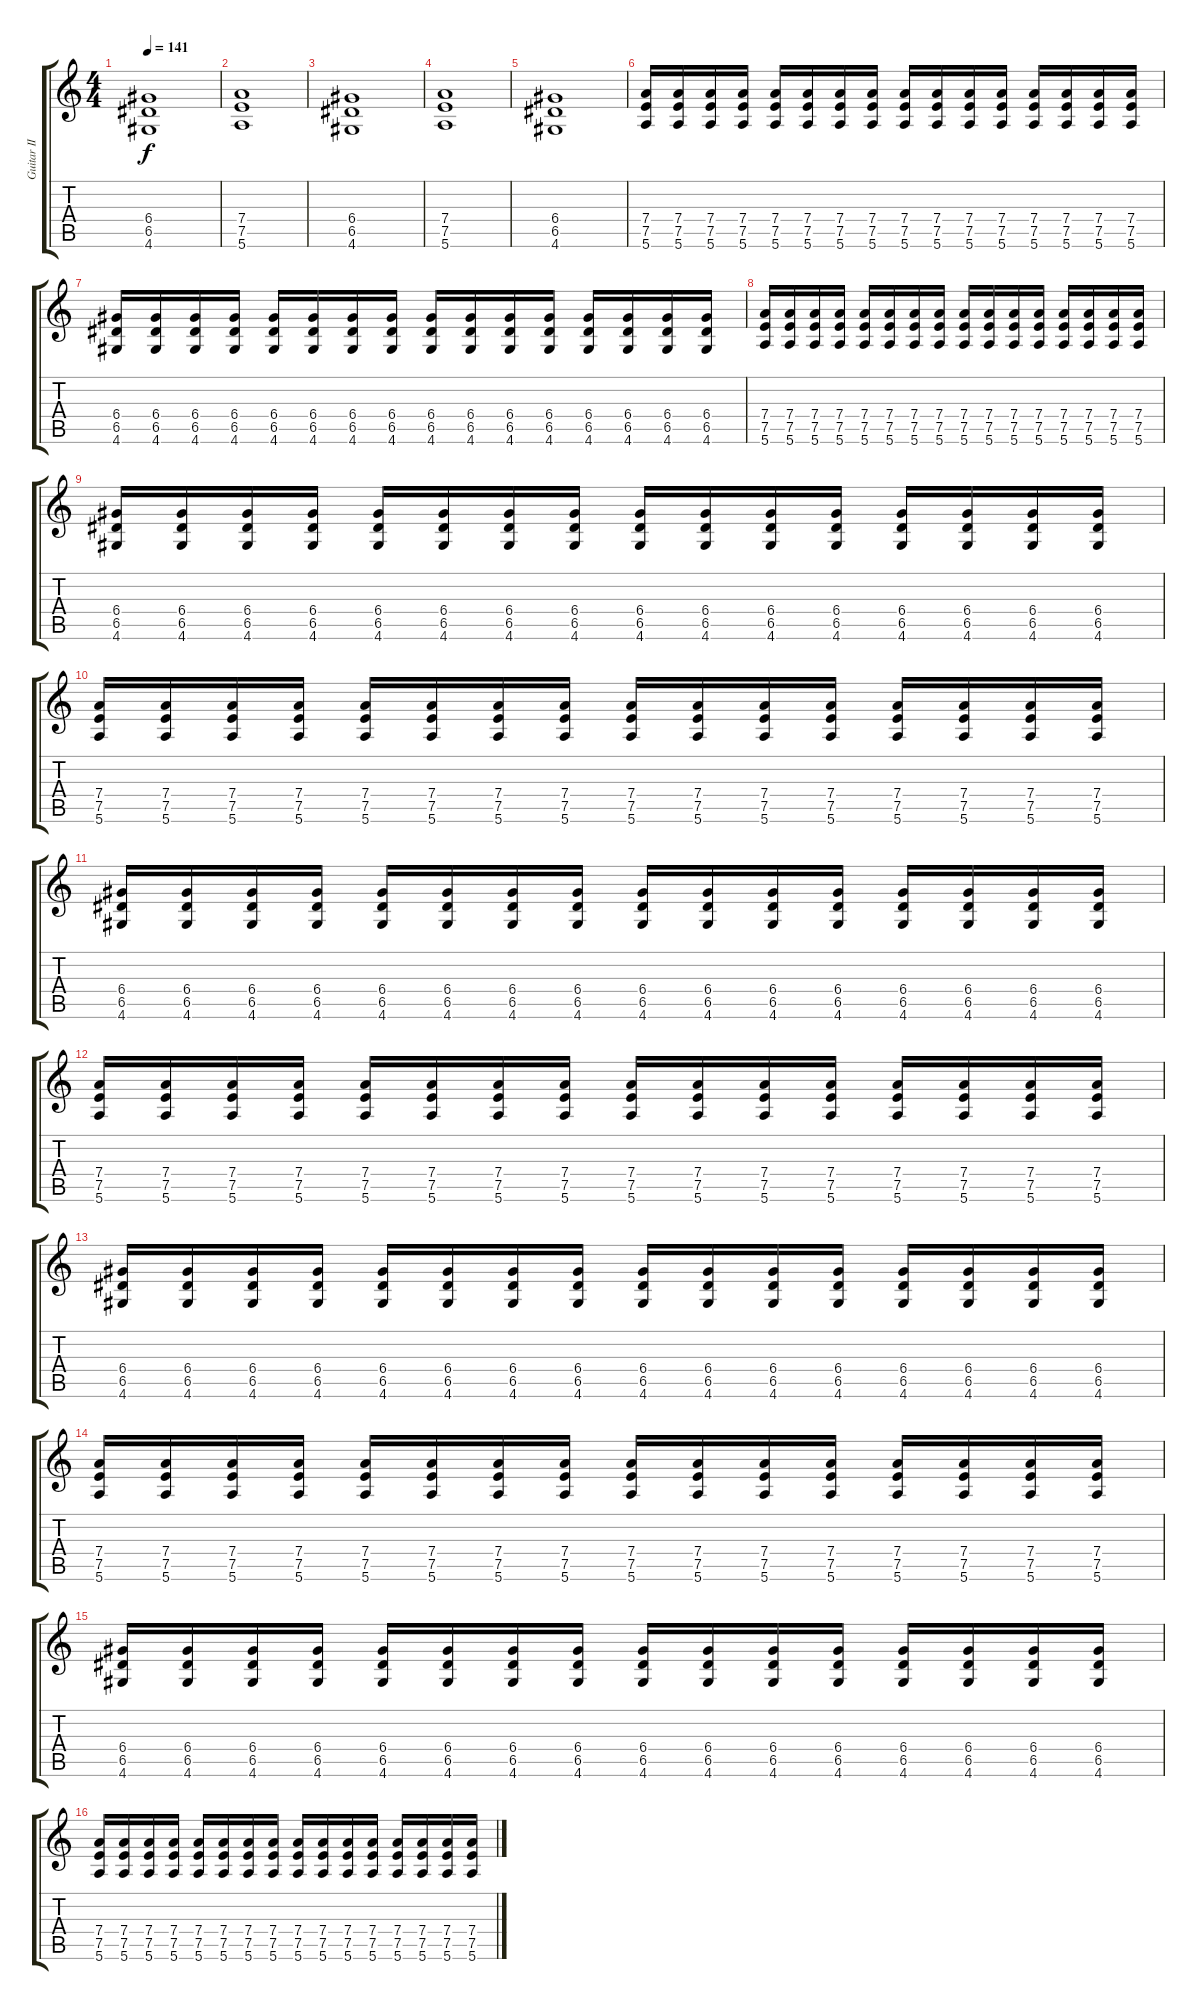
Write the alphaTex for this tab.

\track ("Guitar II" "Guitar II") {instrument distortionguitar}
\staff {score tabs}
\tuning (E4 B3 G3 D3 A2 E2) {hide}
\ts (4 4)
\tempo 141
\clef g2
\ks c
(6.4 6.5 4.6).1{dy f} |
(7.4 7.5 5.6).1 |
(6.4 6.5 4.6).1 |
(7.4 7.5 5.6).1 |
(6.4 6.5 4.6).1 |
(7.4 7.5 5.6).16 (7.4 7.5 5.6).16 (7.4 7.5 5.6).16 (7.4 7.5 5.6).16 (7.4 7.5 5.6).16 (7.4 7.5 5.6).16 (7.4 7.5 5.6).16 (7.4 7.5 5.6).16 (7.4 7.5 5.6).16 (7.4 7.5 5.6).16 (7.4 7.5 5.6).16 (7.4 7.5 5.6).16 (7.4 7.5 5.6).16 (7.4 7.5 5.6).16 (7.4 7.5 5.6).16 (7.4 7.5 5.6).16 |
(6.4 6.5 4.6).16 (6.4 6.5 4.6).16 (6.4 6.5 4.6).16 (6.4 6.5 4.6).16 (6.4 6.5 4.6).16 (6.4 6.5 4.6).16 (6.4 6.5 4.6).16 (6.4 6.5 4.6).16 (6.4 6.5 4.6).16 (6.4 6.5 4.6).16 (6.4 6.5 4.6).16 (6.4 6.5 4.6).16 (6.4 6.5 4.6).16 (6.4 6.5 4.6).16 (6.4 6.5 4.6).16 (6.4 6.5 4.6).16 |
(7.4 7.5 5.6).16 (7.4 7.5 5.6).16 (7.4 7.5 5.6).16 (7.4 7.5 5.6).16 (7.4 7.5 5.6).16 (7.4 7.5 5.6).16 (7.4 7.5 5.6).16 (7.4 7.5 5.6).16 (7.4 7.5 5.6).16 (7.4 7.5 5.6).16 (7.4 7.5 5.6).16 (7.4 7.5 5.6).16 (7.4 7.5 5.6).16 (7.4 7.5 5.6).16 (7.4 7.5 5.6).16 (7.4 7.5 5.6).16 |
(6.4 6.5 4.6).16 (6.4 6.5 4.6).16 (6.4 6.5 4.6).16 (6.4 6.5 4.6).16 (6.4 6.5 4.6).16 (6.4 6.5 4.6).16 (6.4 6.5 4.6).16 (6.4 6.5 4.6).16 (6.4 6.5 4.6).16 (6.4 6.5 4.6).16 (6.4 6.5 4.6).16 (6.4 6.5 4.6).16 (6.4 6.5 4.6).16 (6.4 6.5 4.6).16 (6.4 6.5 4.6).16 (6.4 6.5 4.6).16 |
(7.4 7.5 5.6).16 (7.4 7.5 5.6).16 (7.4 7.5 5.6).16 (7.4 7.5 5.6).16 (7.4 7.5 5.6).16 (7.4 7.5 5.6).16 (7.4 7.5 5.6).16 (7.4 7.5 5.6).16 (7.4 7.5 5.6).16 (7.4 7.5 5.6).16 (7.4 7.5 5.6).16 (7.4 7.5 5.6).16 (7.4 7.5 5.6).16 (7.4 7.5 5.6).16 (7.4 7.5 5.6).16 (7.4 7.5 5.6).16 |
(6.4 6.5 4.6).16 (6.4 6.5 4.6).16 (6.4 6.5 4.6).16 (6.4 6.5 4.6).16 (6.4 6.5 4.6).16 (6.4 6.5 4.6).16 (6.4 6.5 4.6).16 (6.4 6.5 4.6).16 (6.4 6.5 4.6).16 (6.4 6.5 4.6).16 (6.4 6.5 4.6).16 (6.4 6.5 4.6).16 (6.4 6.5 4.6).16 (6.4 6.5 4.6).16 (6.4 6.5 4.6).16 (6.4 6.5 4.6).16 |
(7.4 7.5 5.6).16 (7.4 7.5 5.6).16 (7.4 7.5 5.6).16 (7.4 7.5 5.6).16 (7.4 7.5 5.6).16 (7.4 7.5 5.6).16 (7.4 7.5 5.6).16 (7.4 7.5 5.6).16 (7.4 7.5 5.6).16 (7.4 7.5 5.6).16 (7.4 7.5 5.6).16 (7.4 7.5 5.6).16 (7.4 7.5 5.6).16 (7.4 7.5 5.6).16 (7.4 7.5 5.6).16 (7.4 7.5 5.6).16 |
(6.4 6.5 4.6).16 (6.4 6.5 4.6).16 (6.4 6.5 4.6).16 (6.4 6.5 4.6).16 (6.4 6.5 4.6).16 (6.4 6.5 4.6).16 (6.4 6.5 4.6).16 (6.4 6.5 4.6).16 (6.4 6.5 4.6).16 (6.4 6.5 4.6).16 (6.4 6.5 4.6).16 (6.4 6.5 4.6).16 (6.4 6.5 4.6).16 (6.4 6.5 4.6).16 (6.4 6.5 4.6).16 (6.4 6.5 4.6).16 |
(7.4 7.5 5.6).16{volume 10} (7.4 7.5 5.6).16 (7.4 7.5 5.6).16 (7.4 7.5 5.6).16 (7.4 7.5 5.6).16 (7.4 7.5 5.6).16 (7.4 7.5 5.6).16 (7.4 7.5 5.6).16 (7.4 7.5 5.6).16 (7.4 7.5 5.6).16 (7.4 7.5 5.6).16 (7.4 7.5 5.6).16 (7.4 7.5 5.6).16 (7.4 7.5 5.6).16 (7.4 7.5 5.6).16 (7.4 7.5 5.6).16 |
(6.4 6.5 4.6).16 (6.4 6.5 4.6).16 (6.4 6.5 4.6).16 (6.4 6.5 4.6).16 (6.4 6.5 4.6).16 (6.4 6.5 4.6).16 (6.4 6.5 4.6).16 (6.4 6.5 4.6).16 (6.4 6.5 4.6).16 (6.4 6.5 4.6).16 (6.4 6.5 4.6).16 (6.4 6.5 4.6).16 (6.4 6.5 4.6).16 (6.4 6.5 4.6).16 (6.4 6.5 4.6).16 (6.4 6.5 4.6).16 |
(7.4 7.5 5.6).16 (7.4 7.5 5.6).16 (7.4 7.5 5.6).16 (7.4 7.5 5.6).16 (7.4 7.5 5.6).16 (7.4 7.5 5.6).16 (7.4 7.5 5.6).16 (7.4 7.5 5.6).16 (7.4 7.5 5.6).16 (7.4 7.5 5.6).16 (7.4 7.5 5.6).16 (7.4 7.5 5.6).16 (7.4 7.5 5.6).16 (7.4 7.5 5.6).16 (7.4 7.5 5.6).16 (7.4 7.5 5.6).16
